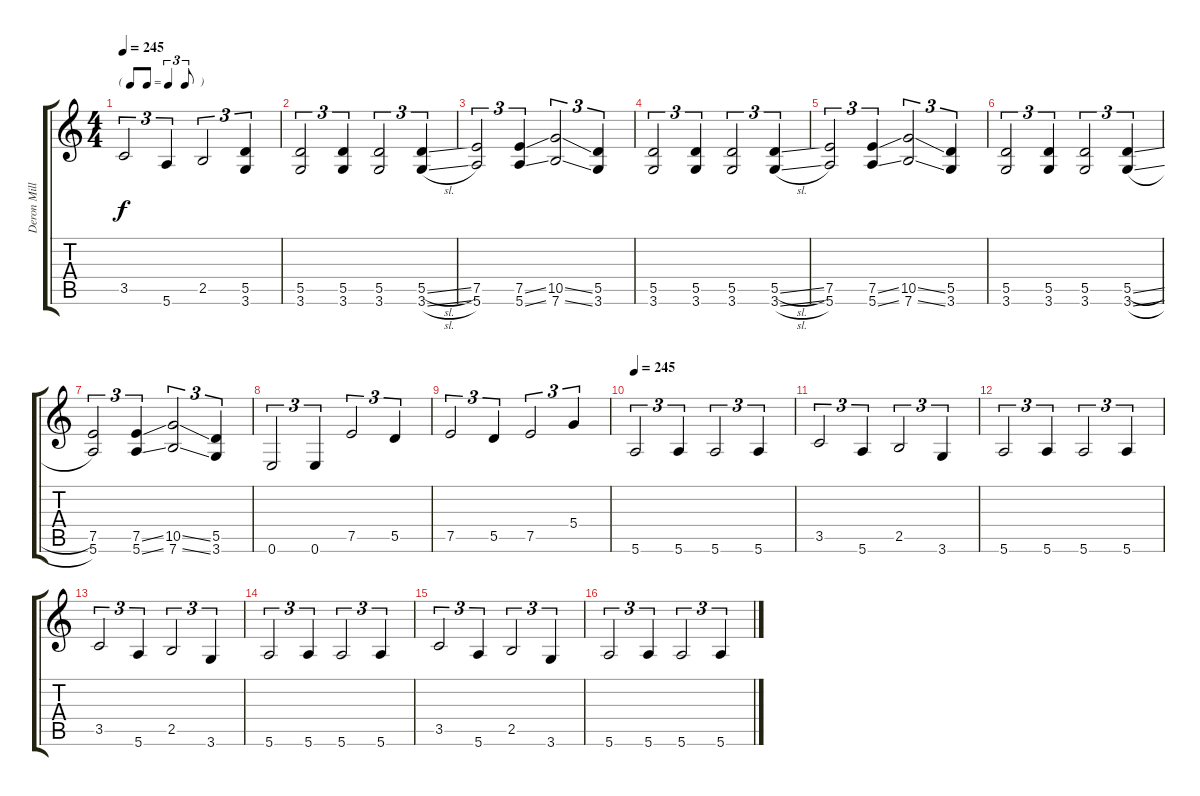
\track ("Deron Miller" "Deron Mill") {instrument acousticguitarsteel}
\staff {score tabs}
\tuning (E4 B3 G3 D3 A2 E2) {hide}
\ts (4 4)
\tf triplet8th
\tempo 245
\clef g2
\ks c
3.5.2{tu (3 2) dy f} 5.6.4{tu (3 2)} 2.5.2{tu (3 2)} (5.5 3.6).4{tu (3 2)} |
(5.5 3.6).2{tu (3 2)} (5.5 3.6).4{tu (3 2)} (5.5 3.6).2{tu (3 2)} (5.5{sl} 3.6{sl}).4{tu (3 2)} |
(7.5 5.6).2{tu (3 2)} (7.5{ss} 5.6{ss}).4{tu (3 2)} (10.5{ss} 7.6{ss}).2{tu (3 2)} (5.5 3.6).4{tu (3 2)} |
(5.5 3.6).2{tu (3 2)} (5.5 3.6).4{tu (3 2)} (5.5 3.6).2{tu (3 2)} (5.5{sl} 3.6{sl}).4{tu (3 2)} |
(7.5 5.6).2{tu (3 2)} (7.5{ss} 5.6{ss}).4{tu (3 2)} (10.5{ss} 7.6{ss}).2{tu (3 2)} (5.5 3.6).4{tu (3 2)} |
(5.5 3.6).2{tu (3 2)} (5.5 3.6).4{tu (3 2)} (5.5 3.6).2{tu (3 2)} (5.5{sl} 3.6{sl}).4{tu (3 2)} |
(7.5 5.6).2{tu (3 2)} (7.5{ss} 5.6{ss}).4{tu (3 2)} (10.5{ss} 7.6{ss}).2{tu (3 2)} (5.5 3.6).4{tu (3 2)} |
0.6.2{tu (3 2)} 0.6.4{tu (3 2)} 7.5.2{tu (3 2)} 5.5.4{tu (3 2)} |
7.5.2{tu (3 2)} 5.5.4{tu (3 2)} 7.5.2{tu (3 2)} 5.4.4{tu (3 2)} |
\tempo 245
5.6.2{tu (3 2)} 5.6.4{tu (3 2)} 5.6.2{tu (3 2)} 5.6.4{tu (3 2)} |
3.5.2{tu (3 2)} 5.6.4{tu (3 2)} 2.5.2{tu (3 2)} 3.6.4{tu (3 2)} |
5.6.2{tu (3 2)} 5.6.4{tu (3 2)} 5.6.2{tu (3 2)} 5.6.4{tu (3 2)} |
3.5.2{tu (3 2)} 5.6.4{tu (3 2)} 2.5.2{tu (3 2)} 3.6.4{tu (3 2)} |
5.6.2{tu (3 2)} 5.6.4{tu (3 2)} 5.6.2{tu (3 2)} 5.6.4{tu (3 2)} |
3.5.2{tu (3 2)} 5.6.4{tu (3 2)} 2.5.2{tu (3 2)} 3.6.4{tu (3 2)} |
5.6.2{tu (3 2)} 5.6.4{tu (3 2)} 5.6.2{tu (3 2)} 5.6.4{tu (3 2)}
